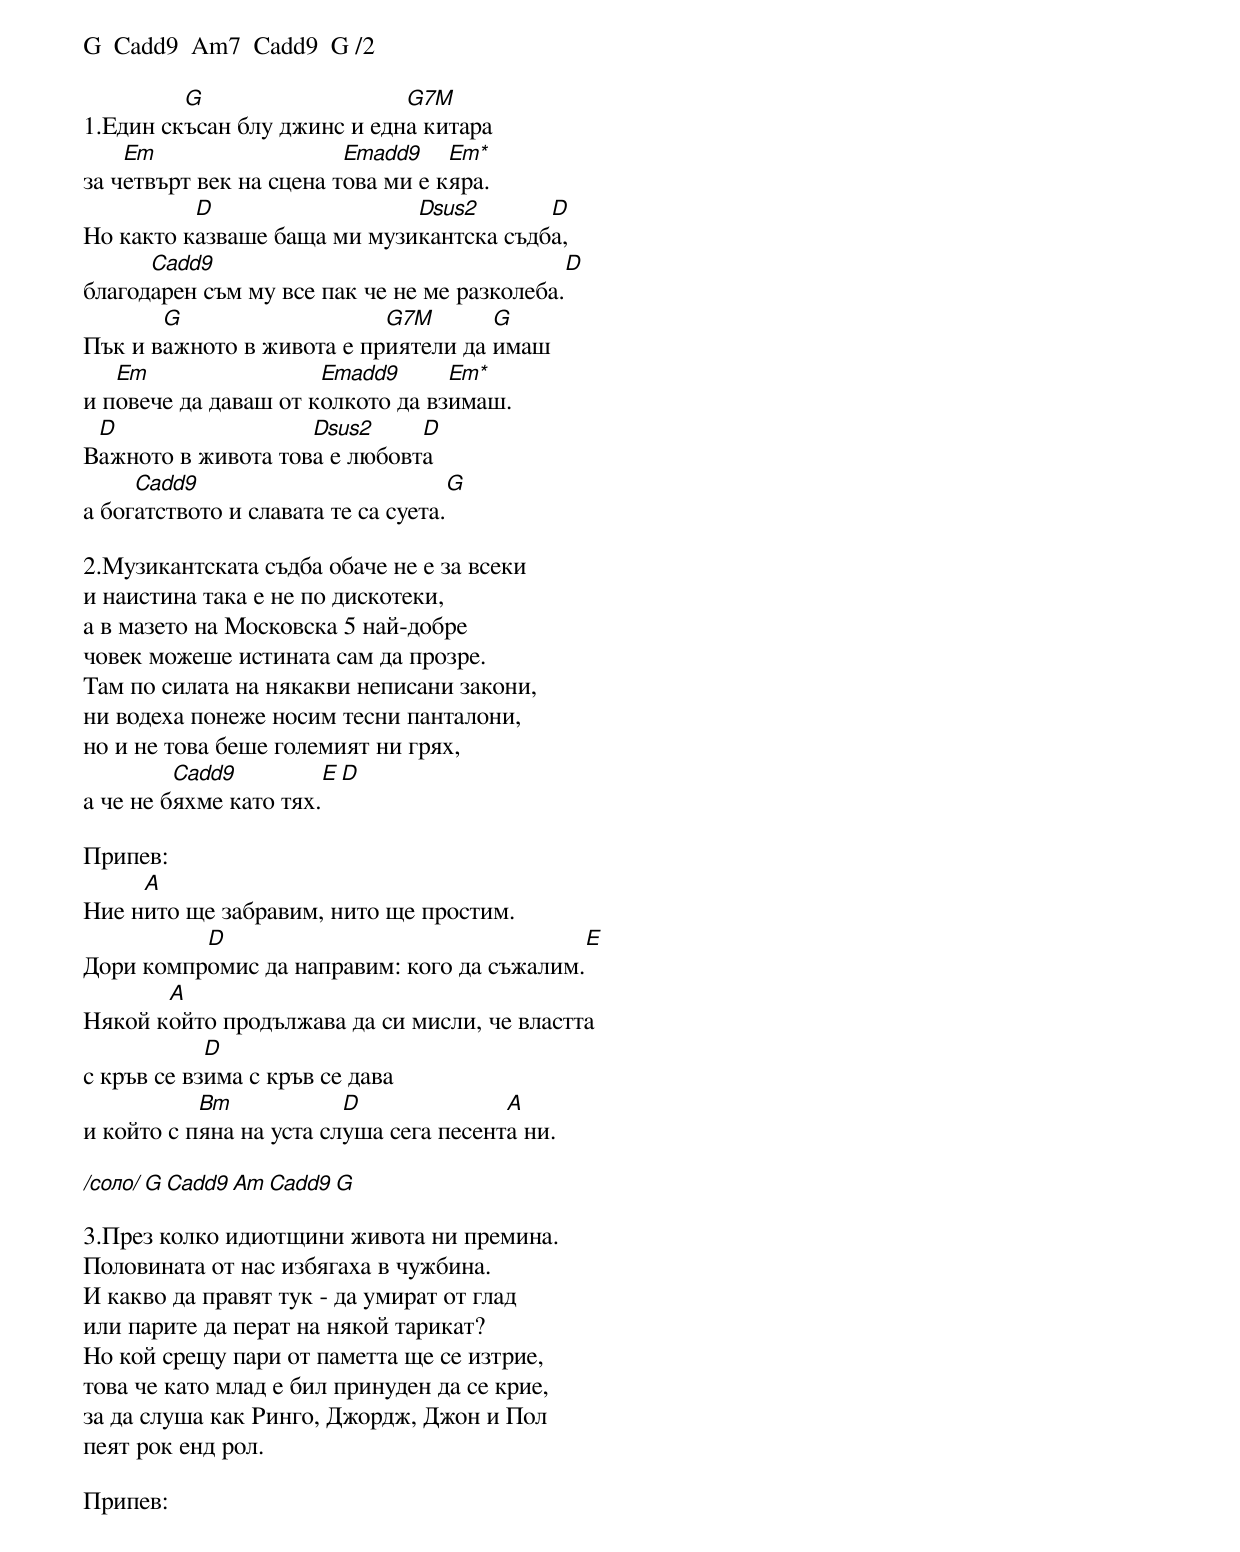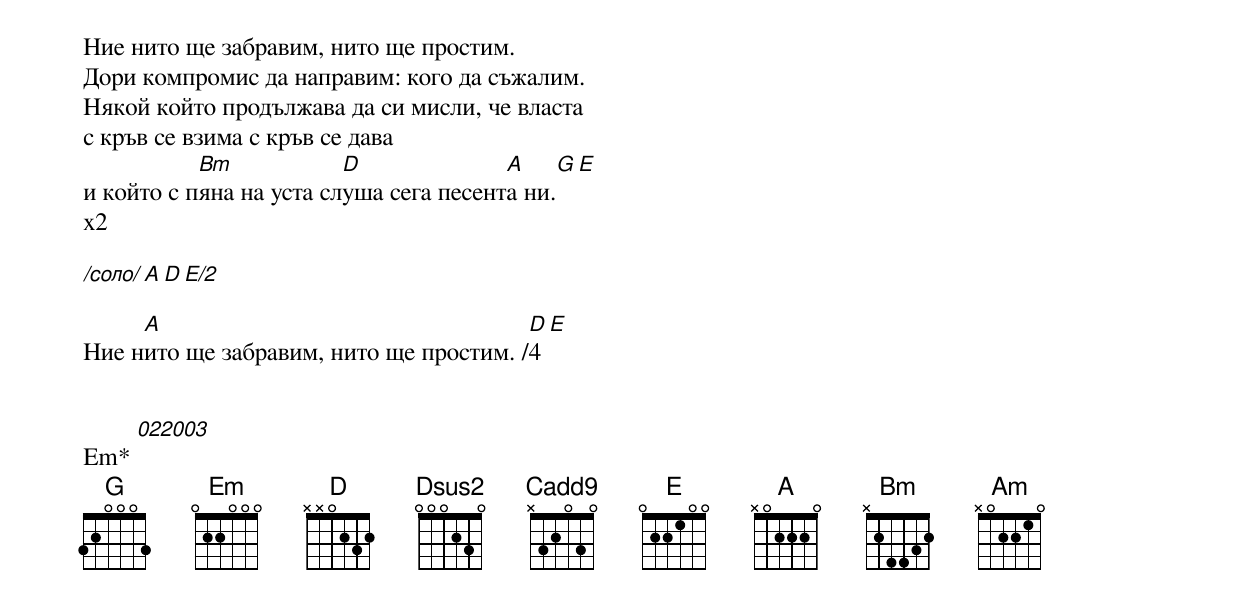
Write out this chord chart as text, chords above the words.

G  Cadd9  Am7  Cadd9  G /2

         G                   G7M
1.Един скъсан блу джинс и една китара
    Em                   Emadd9    Em*
за четвърт век на сцена това ми е кяра.
          D                  Dsus2       D
Но както казваше баща ми музикантска съдба,
      Cadd9                                      D
благодарен съм му все пак че не ме разколеба.
       G                   G7M       G
Пък и важното в живота е приятели да имаш
   Em                 Emadd9      Em*
и повече да даваш от колкото да взимаш.
 D                  Dsus2     D
Важното в живота това е любовта
     Cadd9                                 G
а богатството и славата те са суета.

2.Музикантската съдба обаче не е за всеки
и наистина така е не по дискотеки,
а в мазето на Московска 5 най-добре
човек можеше истината сам да прозре.
Там по силата на някакви неписани закони,
ни водеха понеже носим тесни панталони,
но и не това беше големият ни грях,
         Cadd9            E  D
а че не бяхме като тях.

Припев:
     A
Ние нито ще забравим, нито ще простим.
          D                                   E
Дори компромис да направим: кого да съжалим.
       A
Някой който продължава да си мисли, че властта
            D
с кръв се взима с кръв се дава
           Bm            D              A
и който с пяна на уста слуша сега песента ни.

/соло/ G  Cadd9  Am  Cadd9  G

3.През колко идиотщини живота ни премина.
Половината от нас избягаха в чужбина.
И какво да правят тук - да умират от глад
или парите да перат на някой тарикат?
Но кой срещу пари от паметта ще се изтрие,
това че като млад е бил принуден да се крие,
за да слуша как Ринго, Джордж, Джон и Пол
пеят рок енд рол.

Припев:
Ние нито ще забравим, нито ще простим.
Дори компромис да направим: кого да съжалим.
Някой който продължава да си мисли, че власта
с кръв се взима с кръв се дава
           Bm            D              A      G  E
и който с пяна на уста слуша сега песента ни.
x2

/соло/ A   D  E/2

     A                                  D    E
Ние нито ще забравим, нито ще простим. /4


Em* [022003]
